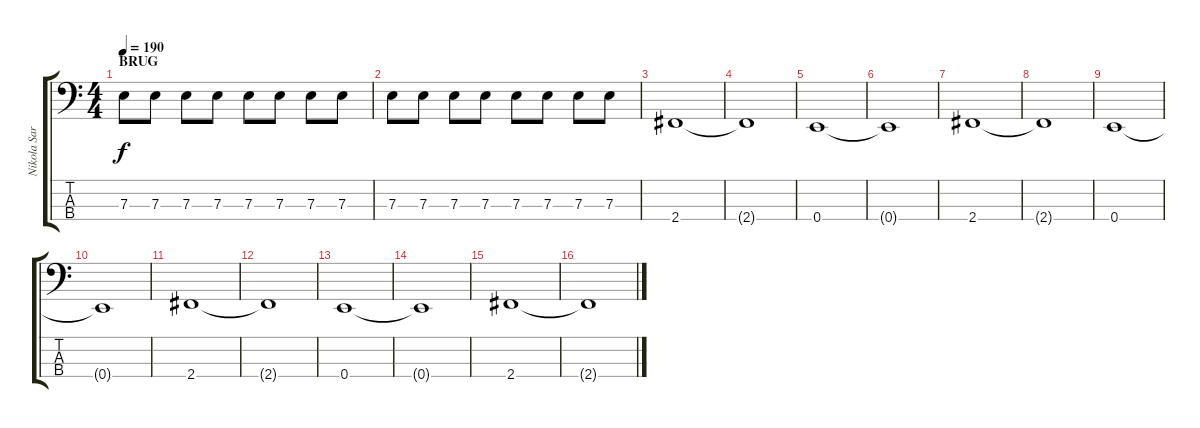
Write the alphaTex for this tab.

\track ("Nikola Sarcevic" "Nikola Sar") {instrument electricbassfinger}
\staff {score tabs}
\tuning (G2 D2 A1 E1) {hide}
\ts (4 4)
\section ("" "BRUG")
\tempo 190
\clef f4
\ks c
7.3.8{dy f} 7.3.8 7.3.8 7.3.8 7.3.8 7.3.8 7.3.8 7.3.8 |
7.3.8 7.3.8 7.3.8 7.3.8 7.3.8 7.3.8 7.3.8 7.3.8 |
2.4.1 |
2.4{t}.1 |
0.4.1 |
0.4{t}.1 |
2.4.1 |
2.4{t}.1 |
0.4.1 |
0.4{t}.1 |
2.4.1 |
2.4{t}.1 |
0.4.1 |
0.4{t}.1 |
2.4.1 |
2.4{t}.1
